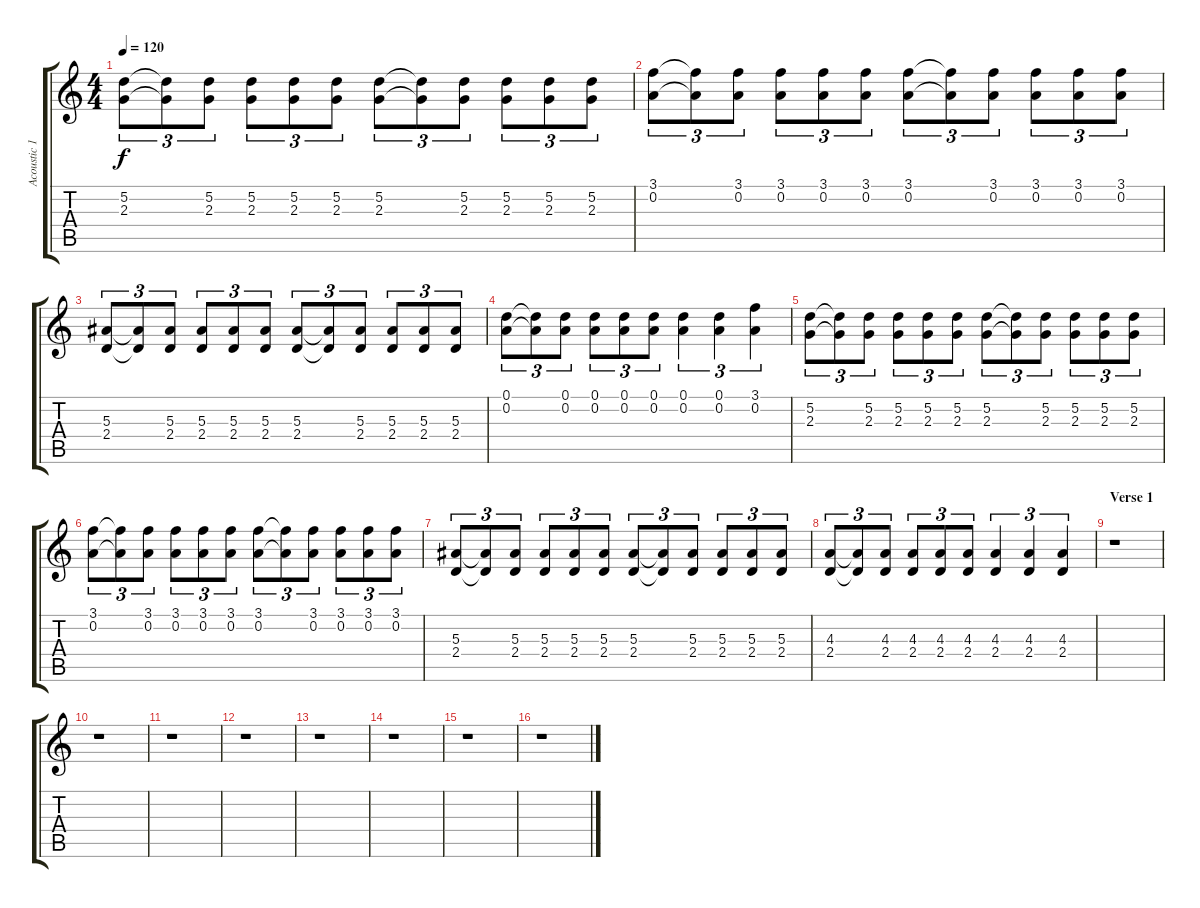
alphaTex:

\track ("Acoustic 1" "Acoustic 1") {instrument acousticguitarsteel}
\staff {score tabs}
\tuning (D4 A3 F3 C3 G2 D2) {hide}
\ts (4 4)
\tempo 120
\clef g2
\ks c
(5.2 2.3).8{tu (3 2) dy f} (5.2{t} 2.3{t}).8{tu (3 2)} (5.2 2.3).8{tu (3 2)} (5.2 2.3).8{tu (3 2)} (5.2 2.3).8{tu (3 2)} (5.2 2.3).8{tu (3 2)} (5.2 2.3).8{tu (3 2)} (5.2{t} 2.3{t}).8{tu (3 2)} (5.2 2.3).8{tu (3 2)} (5.2 2.3).8{tu (3 2)} (5.2 2.3).8{tu (3 2)} (5.2 2.3).8{tu (3 2)} |
(3.1 0.2).8{tu (3 2)} (3.1{t} 0.2{t}).8{tu (3 2)} (3.1 0.2).8{tu (3 2)} (3.1 0.2).8{tu (3 2)} (3.1 0.2).8{tu (3 2)} (3.1 0.2).8{tu (3 2)} (3.1 0.2).8{tu (3 2)} (3.1{t} 0.2{t}).8{tu (3 2)} (3.1 0.2).8{tu (3 2)} (3.1 0.2).8{tu (3 2)} (3.1 0.2).8{tu (3 2)} (3.1 0.2).8{tu (3 2)} |
(5.3 2.4).8{tu (3 2)} (5.3{t} 2.4{t}).8{tu (3 2)} (5.3 2.4).8{tu (3 2)} (5.3 2.4).8{tu (3 2)} (5.3 2.4).8{tu (3 2)} (5.3 2.4).8{tu (3 2)} (5.3 2.4).8{tu (3 2)} (5.3{t} 2.4{t}).8{tu (3 2)} (5.3 2.4).8{tu (3 2)} (5.3 2.4).8{tu (3 2)} (5.3 2.4).8{tu (3 2)} (5.3 2.4).8{tu (3 2)} |
(0.1 0.2).8{tu (3 2)} (0.1{t} 0.2{t}).8{tu (3 2)} (0.1 0.2).8{tu (3 2)} (0.1 0.2).8{tu (3 2)} (0.1 0.2).8{tu (3 2)} (0.1 0.2).8{tu (3 2)} (0.1 0.2).4{tu (3 2)} (0.1 0.2).4{tu (3 2)} (3.1 0.2).4{tu (3 2)} |
(5.2 2.3).8{tu (3 2)} (5.2{t} 2.3{t}).8{tu (3 2)} (5.2 2.3).8{tu (3 2)} (5.2 2.3).8{tu (3 2)} (5.2 2.3).8{tu (3 2)} (5.2 2.3).8{tu (3 2)} (5.2 2.3).8{tu (3 2)} (5.2{t} 2.3{t}).8{tu (3 2)} (5.2 2.3).8{tu (3 2)} (5.2 2.3).8{tu (3 2)} (5.2 2.3).8{tu (3 2)} (5.2 2.3).8{tu (3 2)} |
(3.1 0.2).8{tu (3 2)} (3.1{t} 0.2{t}).8{tu (3 2)} (3.1 0.2).8{tu (3 2)} (3.1 0.2).8{tu (3 2)} (3.1 0.2).8{tu (3 2)} (3.1 0.2).8{tu (3 2)} (3.1 0.2).8{tu (3 2)} (3.1{t} 0.2{t}).8{tu (3 2)} (3.1 0.2).8{tu (3 2)} (3.1 0.2).8{tu (3 2)} (3.1 0.2).8{tu (3 2)} (3.1 0.2).8{tu (3 2)} |
(5.3 2.4).8{tu (3 2)} (5.3{t} 2.4{t}).8{tu (3 2)} (5.3 2.4).8{tu (3 2)} (5.3 2.4).8{tu (3 2)} (5.3 2.4).8{tu (3 2)} (5.3 2.4).8{tu (3 2)} (5.3 2.4).8{tu (3 2)} (5.3{t} 2.4{t}).8{tu (3 2)} (5.3 2.4).8{tu (3 2)} (5.3 2.4).8{tu (3 2)} (5.3 2.4).8{tu (3 2)} (5.3 2.4).8{tu (3 2)} |
(4.3 2.4).8{tu (3 2)} (4.3{t} 2.4{t}).8{tu (3 2)} (4.3 2.4).8{tu (3 2)} (4.3 2.4).8{tu (3 2)} (4.3 2.4).8{tu (3 2)} (4.3 2.4).8{tu (3 2)} (4.3 2.4).4{tu (3 2)} (4.3 2.4).4{tu (3 2)} (4.3 2.4).4{tu (3 2)} |
\section ("" "Verse 1")
r.1 |
r.1 |
r.1 |
r.1 |
r.1 |
r.1 |
r.1 |
r.1
